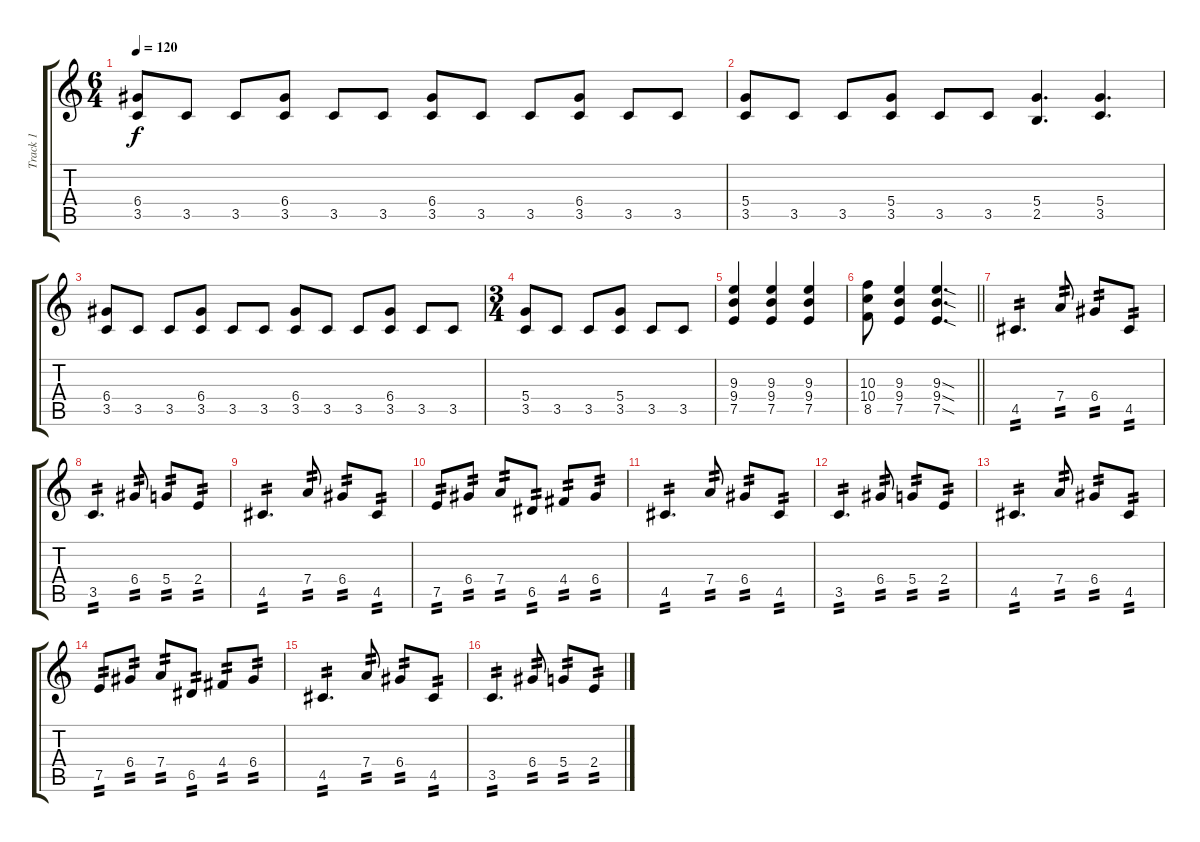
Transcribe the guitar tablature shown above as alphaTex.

\track ("Track 1" "Track 1") {instrument overdrivenguitar}
\staff {score tabs}
\tuning (E4 B3 G3 D3 A2 E2) {hide}
\ts (6 4)
\tempo 120
\clef g2
\ks c
(6.4 3.5).8{dy f} 3.5.8 3.5.8 (6.4 3.5).8 3.5.8 3.5.8 (6.4 3.5).8 3.5.8 3.5.8 (6.4 3.5).8 3.5.8 3.5.8 |
(5.4 3.5).8 3.5.8 3.5.8 (5.4 3.5).8 3.5.8 3.5.8 (5.4 2.5).4{d} (5.4 3.5).4{d} |
(6.4 3.5).8 3.5.8 3.5.8 (6.4 3.5).8 3.5.8 3.5.8 (6.4 3.5).8 3.5.8 3.5.8 (6.4 3.5).8 3.5.8 3.5.8 |
\ts (3 4)
(5.4 3.5).8 3.5.8 3.5.8 (5.4 3.5).8 3.5.8 3.5.8 |
(9.3 9.4 7.5).4 (9.3 9.4 7.5).4 (9.3 9.4 7.5).4 |
\barLineRight lightlight
(10.3 10.4 8.5).8 (9.3 9.4 7.5).4 (9.3{sod} 9.4{sod} 7.5{sod}).4{d} |
4.5.4{d tp 2} 7.4.8{tp 2} 6.4.8{tp 2} 4.5.8{tp 2} |
3.5.4{d tp 2} 6.4.8{tp 2} 5.4.8{tp 2} 2.4.8{tp 2} |
4.5.4{d tp 2} 7.4.8{tp 2} 6.4.8{tp 2} 4.5.8{tp 2} |
7.5.8{tp 2} 6.4.8{tp 2} 7.4.8{tp 2} 6.5.8{tp 2} 4.4.8{tp 2} 6.4.8{tp 2} |
4.5.4{d tp 2} 7.4.8{tp 2} 6.4.8{tp 2} 4.5.8{tp 2} |
3.5.4{d tp 2} 6.4.8{tp 2} 5.4.8{tp 2} 2.4.8{tp 2} |
4.5.4{d tp 2} 7.4.8{tp 2} 6.4.8{tp 2} 4.5.8{tp 2} |
7.5.8{tp 2} 6.4.8{tp 2} 7.4.8{tp 2} 6.5.8{tp 2} 4.4.8{tp 2} 6.4.8{tp 2} |
4.5.4{d tp 2} 7.4.8{tp 2} 6.4.8{tp 2} 4.5.8{tp 2} |
3.5.4{d tp 2} 6.4.8{tp 2} 5.4.8{tp 2} 2.4.8{tp 2}
